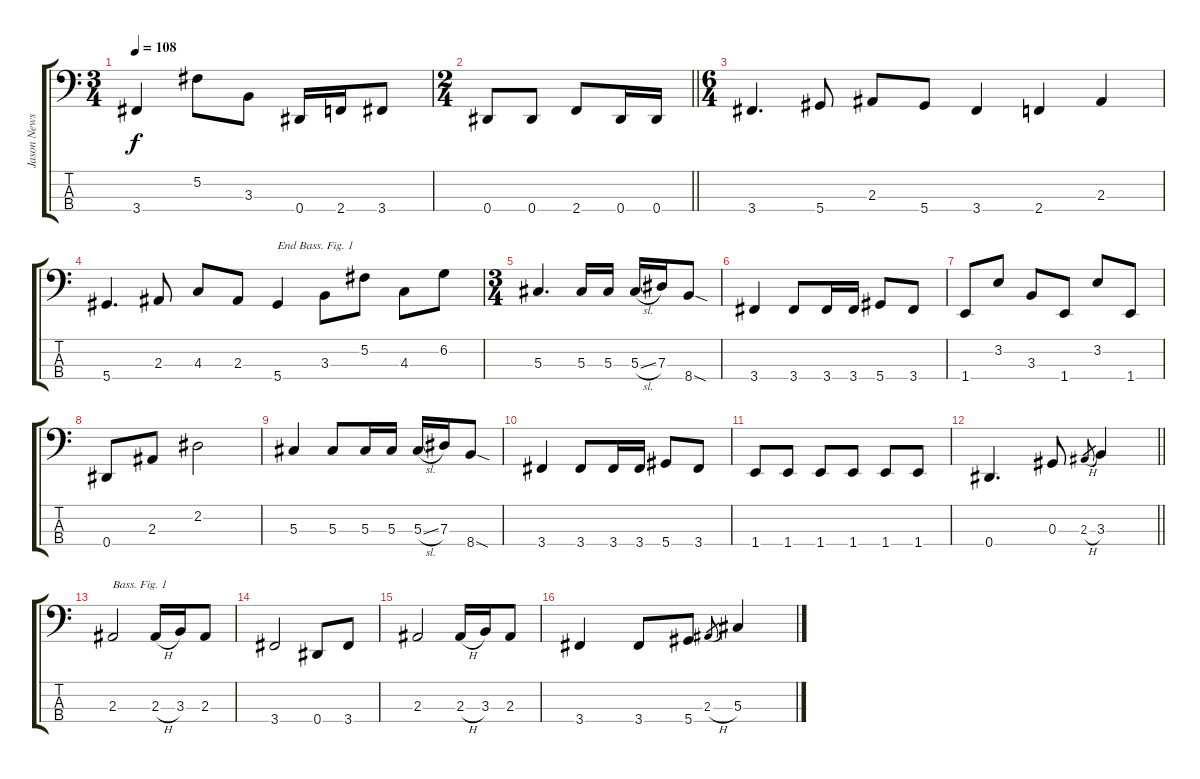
\track ("Jason Newstead" "Jason News") {instrument electricbasspick}
\staff {score tabs}
\tuning (Gb2 Db2 Ab1 Eb1) {hide}
\ts (3 4)
\tempo 108
\clef f4
\ks c
3.4.4{dy f} 5.2.8 3.3.8 0.4.16 2.4.16 3.4.8 |
\ts (2 4)
\barLineRight lightlight
0.4.8 0.4.8 2.4.8 0.4.16 0.4.16 |
\ts (6 4)
3.4.4{d} 5.4.8 2.3.8 5.4.8 3.4.4 2.4.4 2.3.4 |
5.4.4{d} 2.3.8 4.3.8 2.3.8 5.4.4{txt "End Bass. Fig. 1"} 3.3.8 5.2.8 4.3.8 6.2.8 |
\ts (3 4)
5.3.4{d} 5.3.16 5.3.16 5.3{sl}.16 7.3.16 8.4{sod}.8 |
3.4.4 3.4.8 3.4.16 3.4.16 5.4.8 3.4.8 |
1.4.8 3.2.8 3.3.8 1.4.8 3.2.8 1.4.8 |
0.4.8 2.3.8 2.2.2 |
5.3.4 5.3.8 5.3.16 5.3.16 5.3{sl}.16 7.3.16 8.4{sod}.8 |
3.4.4 3.4.8 3.4.16 3.4.16 5.4.8 3.4.8 |
1.4.8 1.4.8 1.4.8 1.4.8 1.4.8 1.4.8 |
\barLineRight lightlight
0.4.4{d} 0.3.8 2.3{h}.8{gr} 3.3.4 |
2.3.2{txt "Bass. Fig. 1"} 2.3{h}.16 3.3.16 2.3.8 |
3.4.2 0.4.8 3.4.8 |
2.3.2 2.3{h}.16 3.3.16 2.3.8 |
3.4.4 3.4.8 5.4.8 2.3{h}.8{gr} 5.3.4
